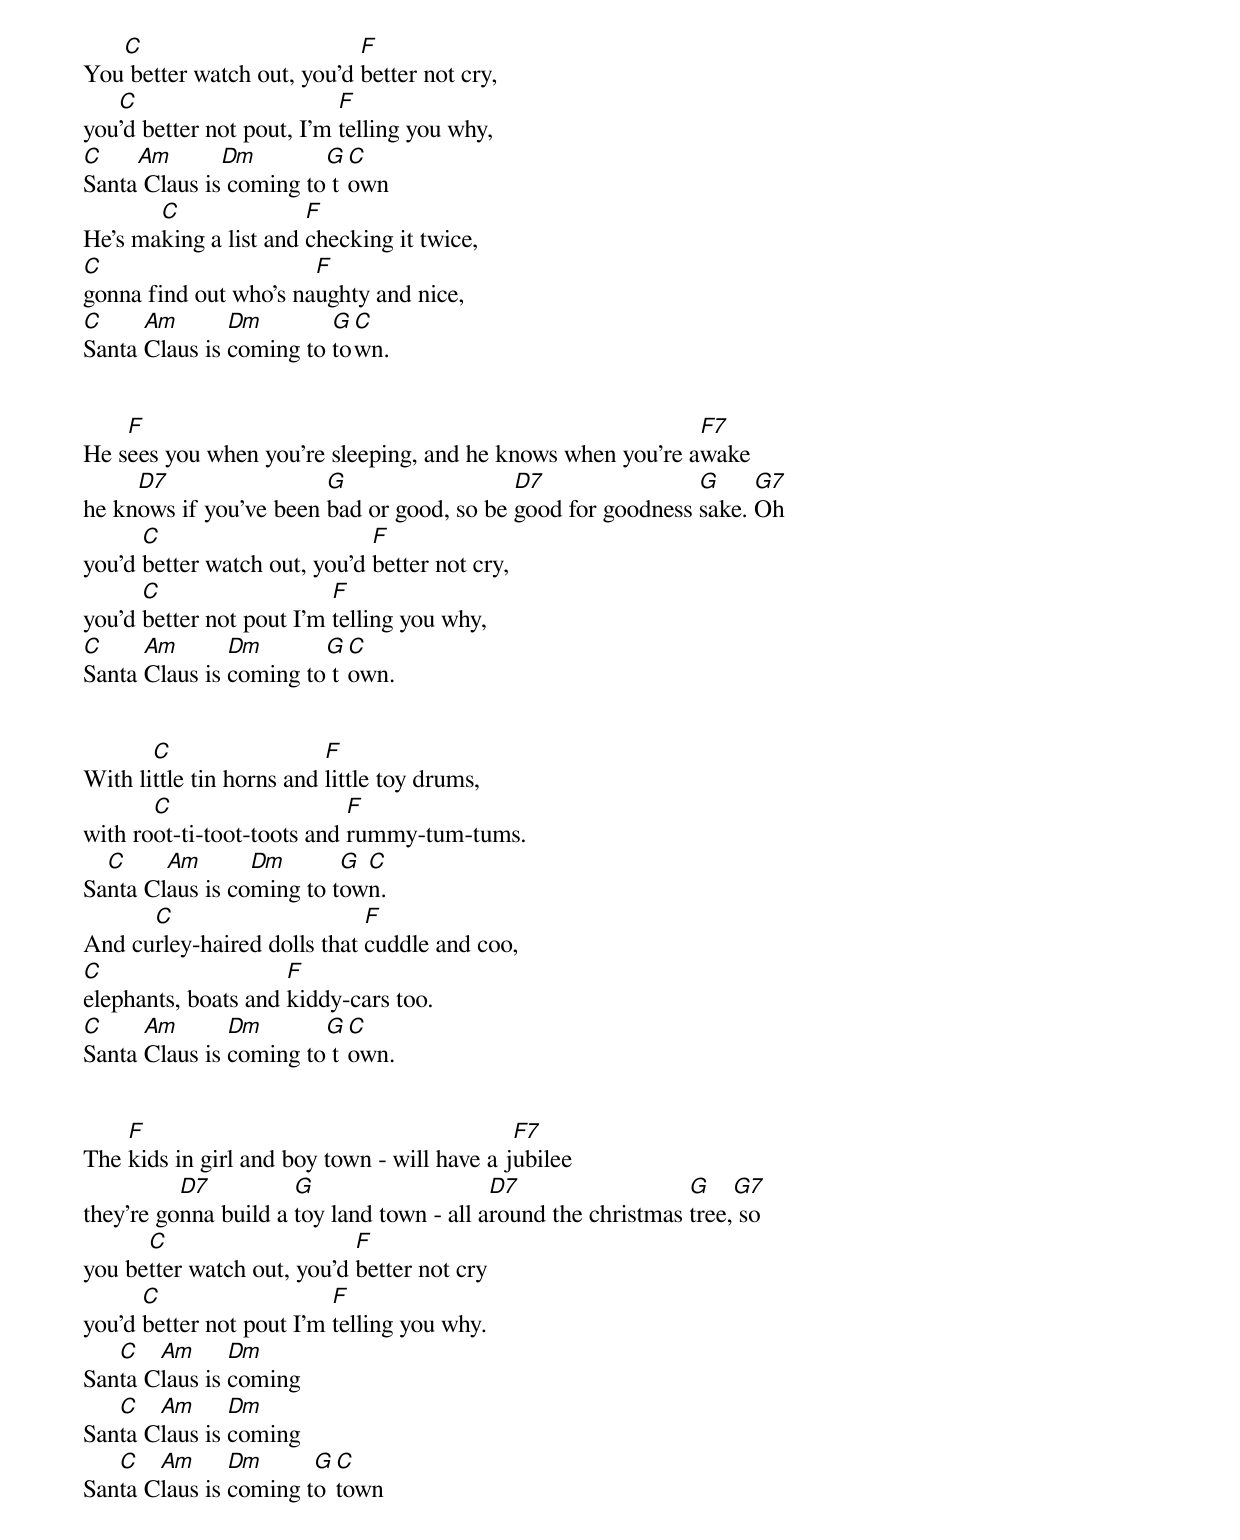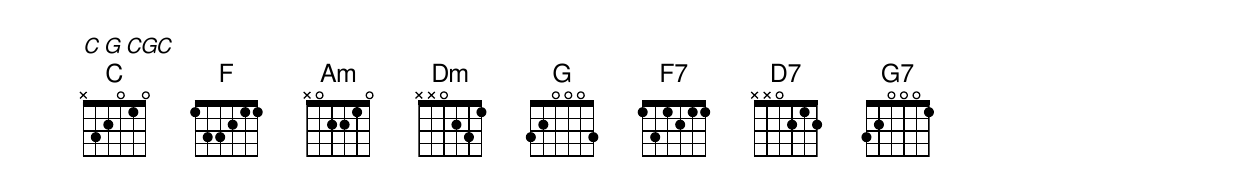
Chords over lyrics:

   C                        F
You better watch out, you'd better not cry,
   C                       F
you'd better not pout, I'm telling you why,
C    Am       Dm        G C
Santa Claus is coming to town
       C               F
He's making a list and checking it twice,
C                      F
gonna find out who's naughty and nice,
C     Am       Dm        G C
Santa Claus is coming to town.


    F                                                       F7
He sees you when you're sleeping, and he knows when you're awake
     D7                 G                  D7                G     G7
he knows if you've been bad or good, so be good for goodness sake. Oh
      C                       F
you'd better watch out, you'd better not cry,
      C                   F
you'd better not pout I'm telling you why,
C     Am       Dm       G C
Santa Claus is coming to town.


       C                  F
With little tin horns and little toy drums,
       C                    F
with root-ti-toot-toots and rummy-tum-tums.
  C     Am       Dm       G C
Santa Claus is coming to town.
      C                      F
And curley-haired dolls that cuddle and coo,
C                    F
elephants, boats and kiddy-cars too.
C     Am       Dm       G C
Santa Claus is coming to town.


    F                                        F7
The kids in girl and boy town - will have a jubilee
          D7          G                    D7                  G    G7
they're gonna build a toy land town - all around the christmas tree, so
      C                     F
you better watch out, you'd better not cry
      C                   F
you'd better not pout I'm telling you why.
   C   Am      Dm
Santa Claus is coming
   C   Am      Dm
Santa Claus is coming
   C   Am      Dm      G C
Santa Claus is coming to town

C G CGC
